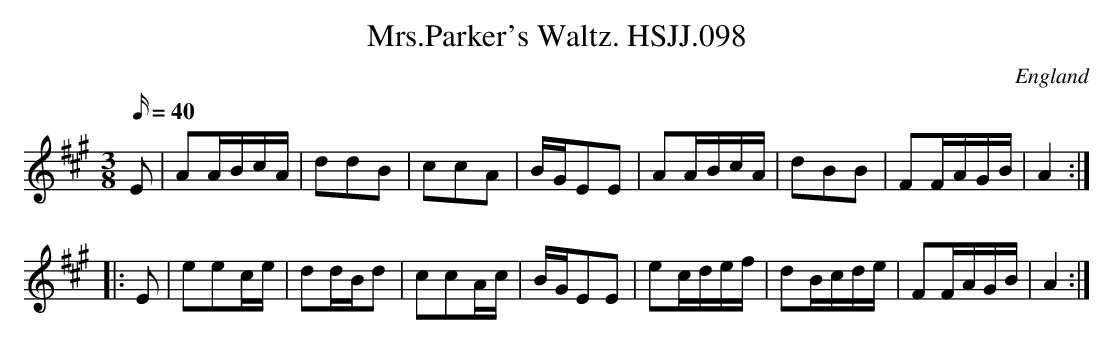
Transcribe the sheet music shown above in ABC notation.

X:1
T:Mrs.Parker's Waltz. HSJJ.098
M:3/8
L:1/16
Q:40
O:England
K:A
E2|A2ABcA|d2d2B2|c2c2A2|BGE2E2|A2ABcA|d2B2B2|F2FAGB|A4:|!
|:E2|e2e2ce|d2dBd2|c2c2Ac|BGE2E2|e2cdef|d2Bcde|F2FAGB|A4:|]
